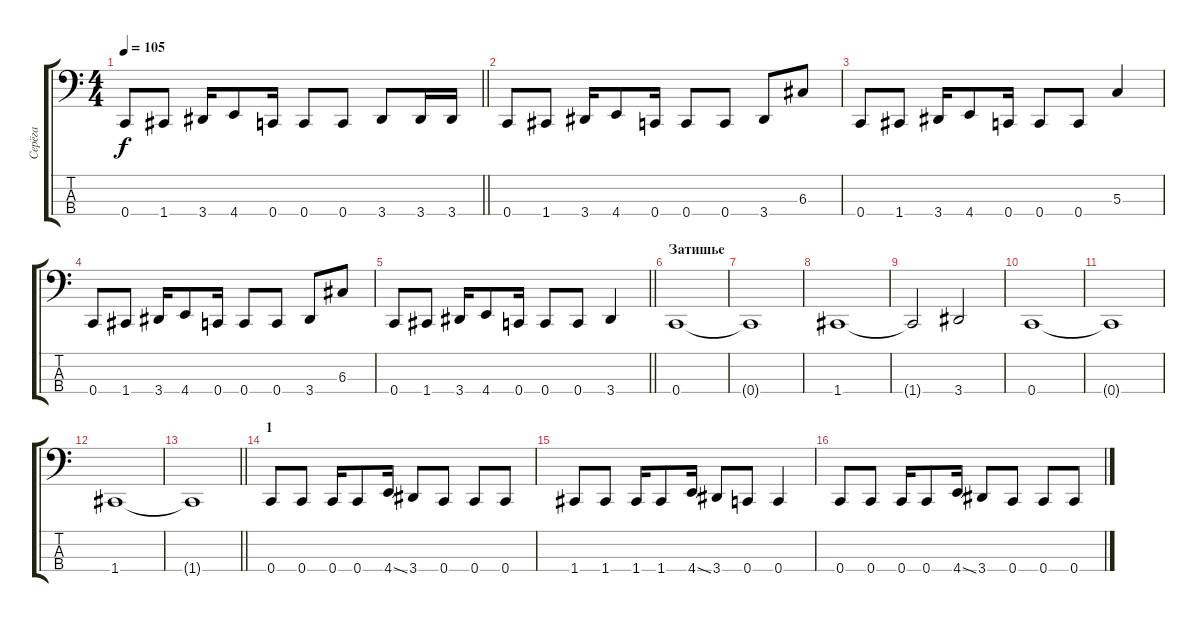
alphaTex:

\track ("Серёга" "Серёга") {instrument electricbasspick}
\staff {score tabs}
\tuning (F2 C2 G1 C1) {hide}
\ts (4 4)
\tempo 105
\clef f4
\barLineRight lightlight
\ks c
0.4.8{dy f} 1.4.8 3.4.16 4.4.8 0.4.16 0.4.8 0.4.8 3.4.8 3.4.16 3.4.16 |
0.4.8 1.4.8 3.4.16 4.4.8 0.4.16 0.4.8 0.4.8 3.4.8 6.3.8 |
0.4.8 1.4.8 3.4.16 4.4.8 0.4.16 0.4.8 0.4.8 5.3.4 |
0.4.8 1.4.8 3.4.16 4.4.8 0.4.16 0.4.8 0.4.8 3.4.8 6.3.8 |
\barLineRight lightlight
0.4.8 1.4.8 3.4.16 4.4.8 0.4.16 0.4.8 0.4.8 3.4.4 |
\section ("" "Затишье")
0.4.1 |
0.4{t}.1 |
1.4.1 |
1.4{t}.2 3.4.2 |
0.4.1 |
0.4{t}.1 |
1.4.1 |
\barLineRight lightlight
1.4{t}.1 |
\section ("" "1")
0.4.8 0.4.8 0.4.16 0.4.8 4.4{ss}.16 3.4.8 0.4.8 0.4.8 0.4.8 |
1.4.8 1.4.8 1.4.16 1.4.8 4.4{ss}.16 3.4.8 0.4.8 0.4.4 |
0.4.8 0.4.8 0.4.16 0.4.8 4.4{ss}.16 3.4.8 0.4.8 0.4.8 0.4.8
